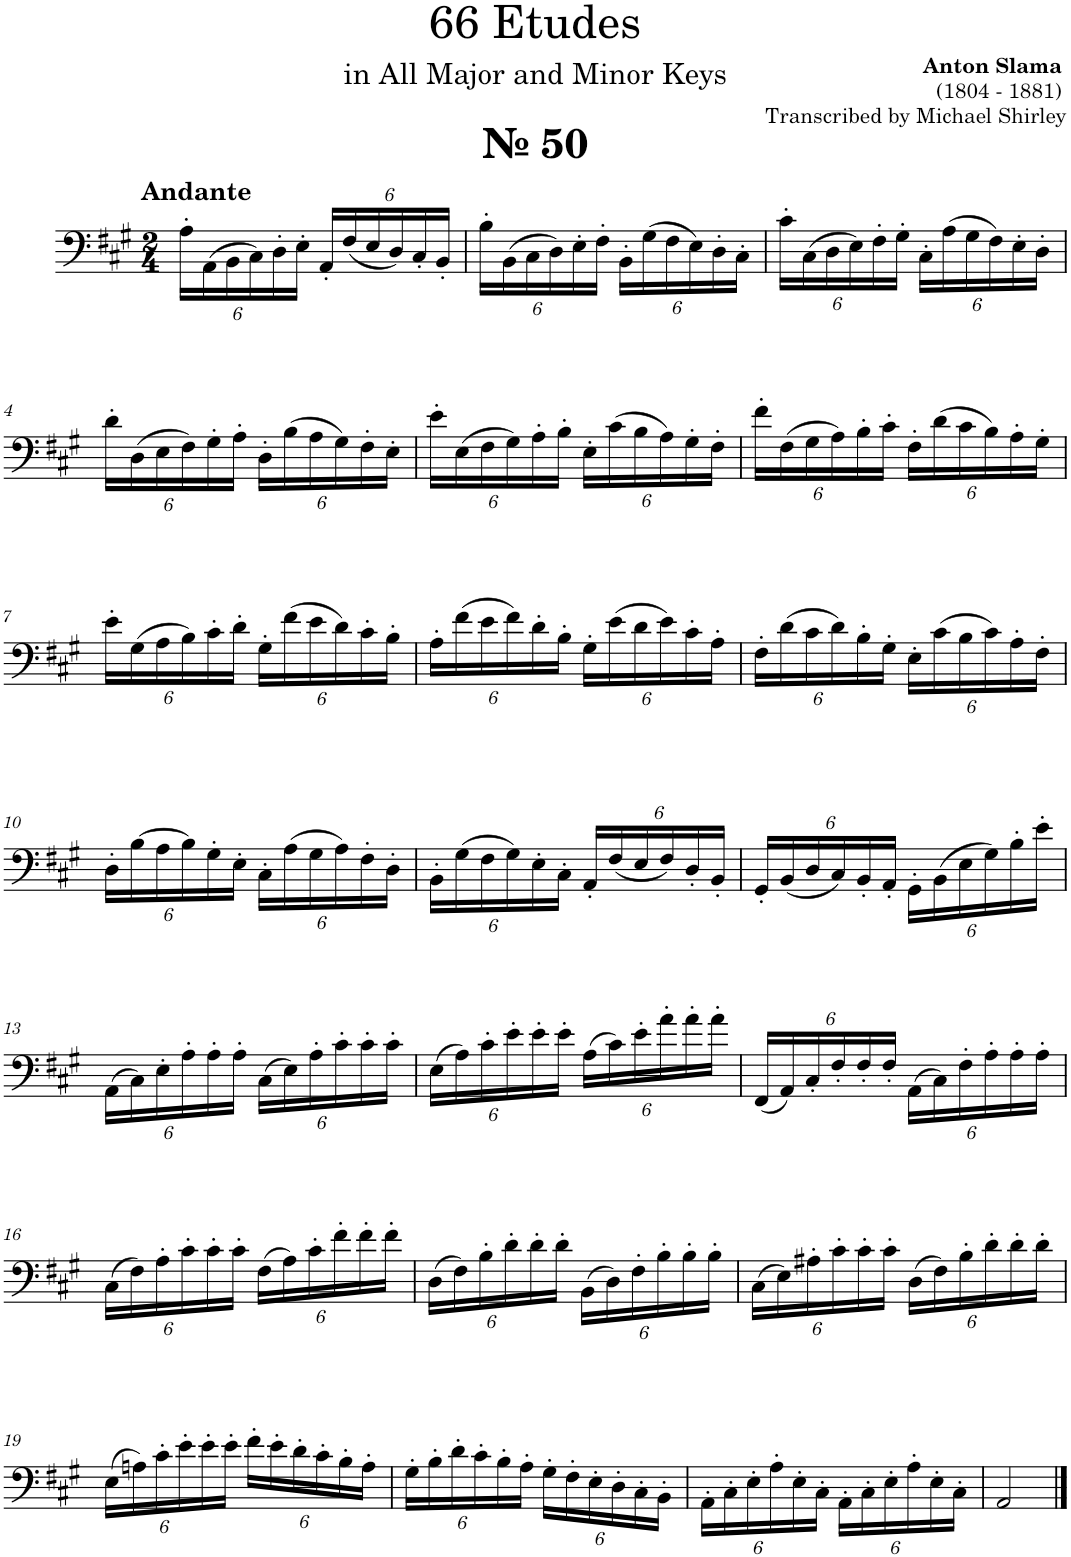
**kern
*part1
*staff1
*I"Trombone
*I'Tbn.
*clefF4
*k[f#c#g#]
*M2/4
*Xbrackettup
=1
!LO:TX:a:B:t=№ 50
!LO:TX:a:B:t=Andante
24A'\LL
(>24AA\
24BB\
24C#\)
24D'\
24E'\JJ
24AA'/LL
(<24F#/
24E/
24D/)
24C#'/
24BB'/JJ
=2
24B'\LL
(>24BB\
24C#\
24D\)
24E'\
24F#'\JJ
24BB'\LL
(>24G#\
24F#\
24E\)
24D'\
24C#'\JJ
=3
24c#'\LL
(>24C#\
24D\
24E\)
24F#'\
24G#'\JJ
24C#'\LL
(>24A\
24G#\
24F#\)
24E'\
24D'\JJ
!!LO:LB:g=z
=4
24d'\LL
(>24D\
24E\
24F#\)
24G#'\
24A'\JJ
24D'\LL
(>24B\
24A\
24G#\)
24F#'\
24E'\JJ
=5
24e'\LL
(>24E\
24F#\
24G#\)
24A'\
24B'\JJ
24E'\LL
(>24c#\
24B\
24A\)
24G#'\
24F#'\JJ
=6
24f#'\LL
(>24F#\
24G#\
24A\)
24B'\
24c#'\JJ
24F#'\LL
(>24d\
24c#\
24B\)
24A'\
24G#'\JJ
!!LO:LB:g=z
=7
24e'\LL
(>24G#\
24A\
24B\)
24c#'\
24d'\JJ
24G#'\LL
(>24f#\
24e\
24d\)
24c#'\
24B'\JJ
=8
24A'\LL
(>24f#\
24e\
24f#\)
24d'\
24B'\JJ
24G#'\LL
(>24e\
24d\
24e\)
24c#'\
24A'\JJ
=9
24F#'\LL
(>24d\
24c#\
24d\)
24B'\
24G#'\JJ
24E'\LL
(>24c#\
24B\
24c#\)
24A'\
24F#'\JJ
!!LO:LB:g=z
=10
24D'\LL
[>24B\
24A\
24B\]
24G#'\
24E'\JJ
24C#'\LL
(>24A\
24G#\
24A\)
24F#'\
24D'\JJ
=11
24BB'\LL
(>24G#\
24F#\
24G#\)
24E'\
24C#'\JJ
24AA'/LL
(24F#/
24E/
24F#/)
24D'/
24BB'/JJ
=12
24GG#'/LL
(<24BB/
24D/
24C#/)
24BB'/
24AA'/JJ
24GG#'\LL
(>24BB\
24E\
24G#\)
24B'\
24e'\JJ
!!LO:LB:g=z
=13
(>24AA\LL
24C#\)
24E'\
24A'\
24A'\
24A'\JJ
(>24C#\LL
24E\)
24A'\
24c#'\
24c#'\
24c#'\JJ
=14
(>24E\LL
24A\)
24c#'\
24e'\
24e'\
24e'\JJ
(>24A\LL
24c#\)
24e'\
24a'\
24a'\
24a'\JJ
=15
(<24FF#/LL
24AA/)
24C#'/
24F#'/
24F#'/
24F#'/JJ
(>24AA\LL
24C#\)
24F#'\
24A'\
24A'\
24A'\JJ
!!LO:LB:g=z
=16
(24C#\LL
24F#\)
24A'\
24c#'\
24c#'\
24c#'\JJ
(>24F#\LL
24A\)
24c#'\
24f#'\
24f#'\
24f#'\JJ
=17
(24D\LL
24F#\)
24B'\
24d'\
24d'\
24d'\JJ
(>24BB\LL
24D\)
24F#'\
24B'\
24B'\
24B'\JJ
=18
(>24C#\LL
24E\)
24A#X'\
24c#'\
24c#'\
24c#'\JJ
(24D\LL
24F#\)
24B'\
24d'\
24d'\
24d'\JJ
!!LO:LB:g=z
=19
(24E\LL
24An\)
24c#'\
24e'\
24e'\
24e'\JJ
24f#'\LL
24e'\
24d'\
24c#'\
24B'\
24A'\JJ
=20
24G#'\LL
24B'\
24d'\
24c#'\
24B'\
24A'\JJ
24G#'\LL
24F#'\
24E'\
24D'\
24C#'\
24BB'\JJ
=21
24AA'\LL
24C#'\
24E'\
24A'\
24E'\
24C#'\JJ
24AA'\LL
24C#'\
24E'\
24A'\
24E'\
24C#'\JJ
=22
2AA/
==
*-
